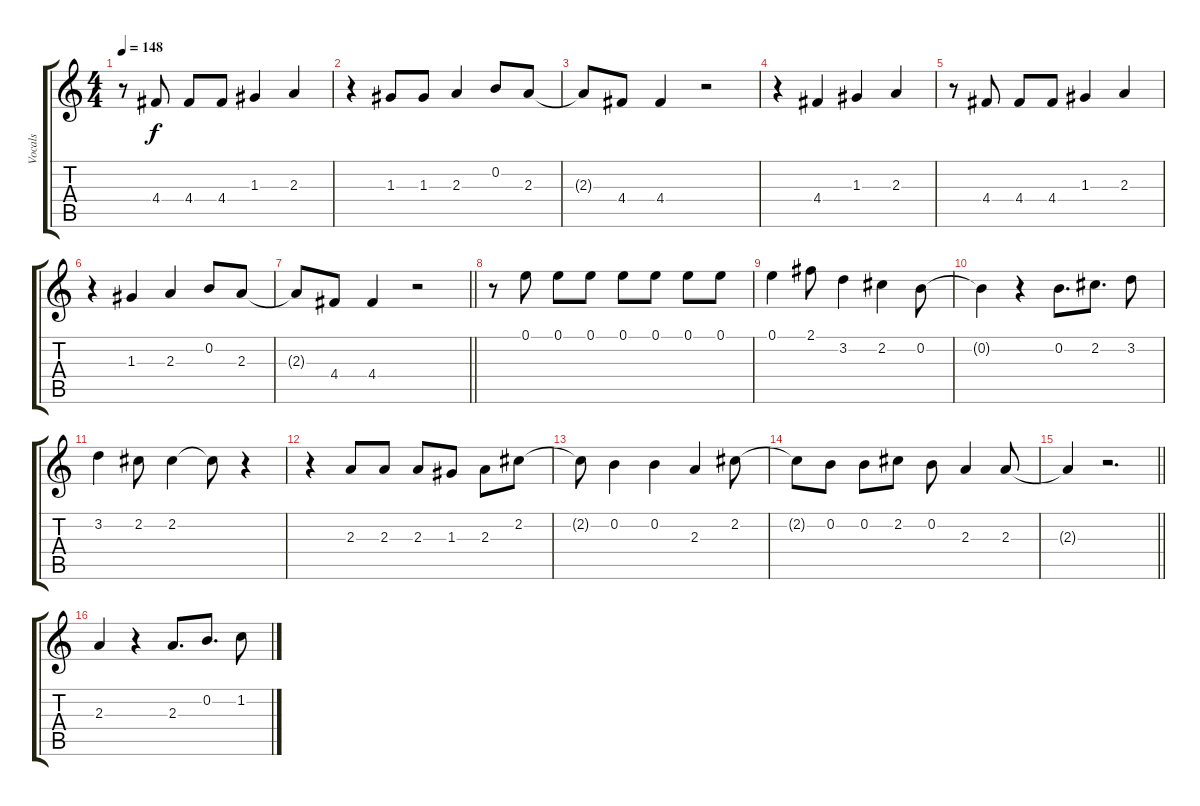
\track ("Vocals" "Vocals") {instrument electricguitarjazz}
\staff {score tabs}
\tuning (E4 B3 G3 D3 A2 E2) {hide}
\ts (4 4)
\tempo 148
\clef g2
\ks c
r.8{dy f} 4.4.8 4.4.8 4.4.8 1.3.4 2.3.4 |
r.4 1.3.8 1.3.8 2.3.4 0.2.8 2.3.8 |
2.3{t}.8 4.4.8 4.4.4 r.2 |
r.4 4.4.4 1.3.4 2.3.4 |
r.8 4.4.8 4.4.8 4.4.8 1.3.4 2.3.4 |
r.4 1.3.4 2.3.4 0.2.8 2.3.8 |
\barLineRight lightlight
2.3{t}.8 4.4.8 4.4.4 r.2 |
r.8 0.1.8 0.1.8 0.1.8 0.1.8 0.1.8 0.1.8 0.1.8 |
0.1.4 2.1.8 3.2.4 2.2.4 0.2.8 |
0.2{t}.4 r.4 0.2.8{d} 2.2.8{d} 3.2.8 |
3.2.4 2.2.8 2.2.4 2.2{t}.8 r.4 |
r.4 2.3.8 2.3.8 2.3.8 1.3.8 2.3.8 2.2.8 |
2.2{t}.8 0.2.4 0.2.4 2.3.4 2.2.8 |
2.2{t}.8 0.2.8 0.2.8 2.2.8 0.2.8 2.3.4 2.3.8 |
\barLineRight lightlight
2.3{t}.4 r.2{d} |
2.3.4 r.4 2.3.8{d} 0.2.8{d} 1.2.8
